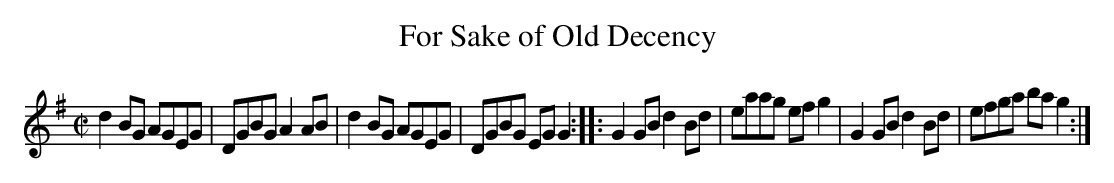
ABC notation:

X:1
T:For Sake of Old Decency
M:C|
K:G
d2 BG AGEG|DGBG A2AB|d2BG AGEG|DGBG EGG2::\
G2GB d2Bd|eaag efg2|G2GB d2Bd|efga bag2:|
